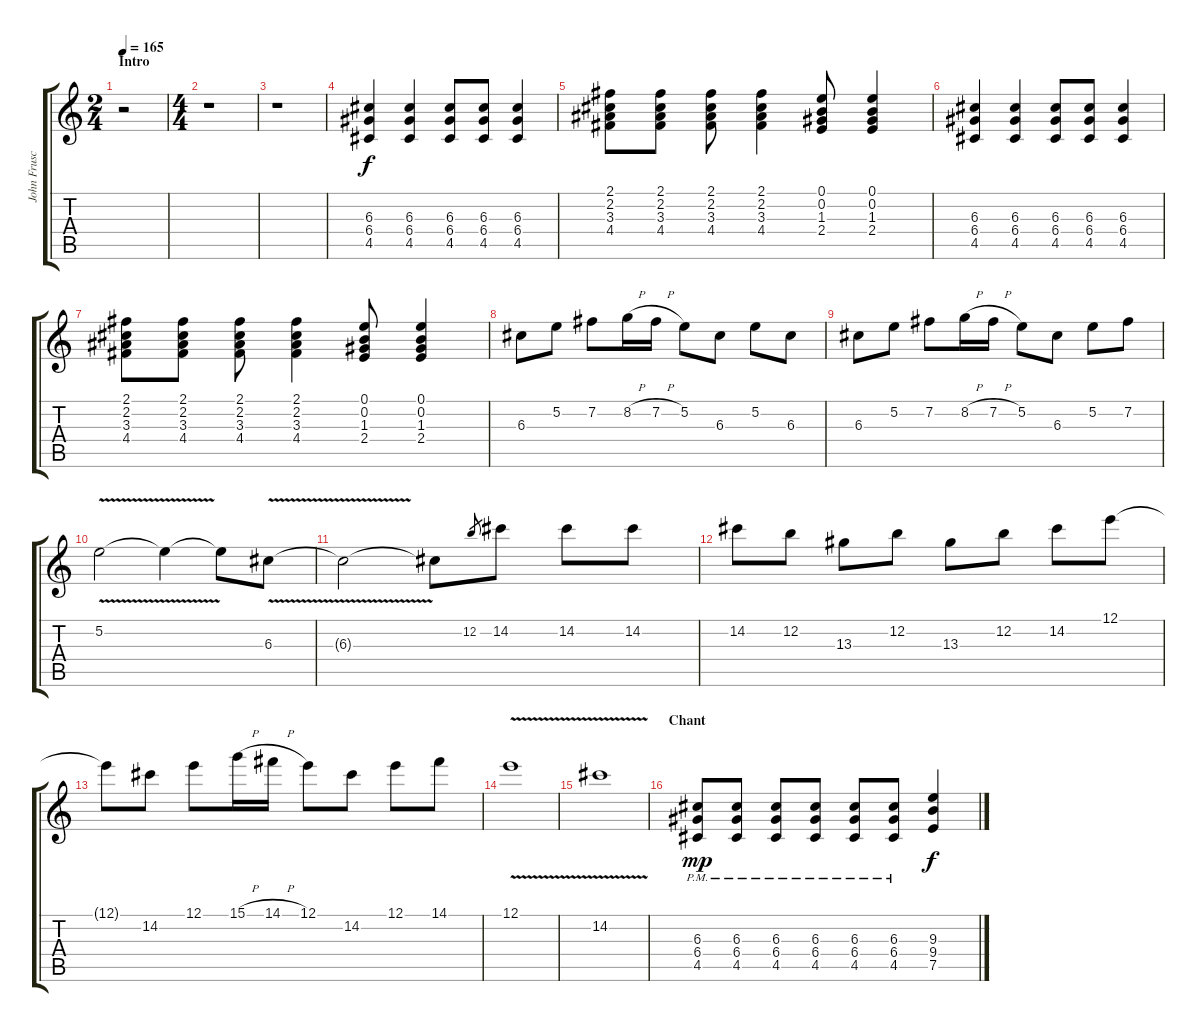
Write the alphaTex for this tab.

\track ("John Frusciante" "John Frusc") {instrument distortionguitar}
\staff {score tabs}
\tuning (E4 B3 G3 D3 A2 E2) {hide}
\ts (2 4)
\section ("" "Intro")
\tempo 165
\clef g2
\ks c
r.2{dy f instrument distortionguitar} |
\ts (4 4)
r.1 |
r.1 |
(6.3 6.4 4.5).4 (6.3 6.4 4.5).4 (6.3 6.4 4.5).8 (6.3 6.4 4.5).8 (6.3 6.4 4.5).4 |
(2.1 2.2 3.3 4.4).8 (2.1 2.2 3.3 4.4).8 (2.1 2.2 3.3 4.4).8 (2.1 2.2 3.3 4.4).4 (0.1 0.2 1.3 2.4).8 (0.1 0.2 1.3 2.4).4 |
(6.3 6.4 4.5).4 (6.3 6.4 4.5).4 (6.3 6.4 4.5).8 (6.3 6.4 4.5).8 (6.3 6.4 4.5).4 |
(2.1 2.2 3.3 4.4).8 (2.1 2.2 3.3 4.4).8 (2.1 2.2 3.3 4.4).8 (2.1 2.2 3.3 4.4).4 (0.1 0.2 1.3 2.4).8 (0.1 0.2 1.3 2.4).4 |
6.3.8 5.2.8 7.2.8 8.2{h}.16 7.2{h}.16 5.2.8 6.3.8 5.2.8 6.3.8 |
6.3.8 5.2.8 7.2.8 8.2{h}.16 7.2{h}.16 5.2.8 6.3.8 5.2.8 7.2.8 |
5.2{v}.2 5.2{t}.4 5.2{t}.8 6.3{v}.8 |
6.3{t}.2 6.3{t}.8 12.2.8{gr} 14.2.8 14.2.8 14.2.8 |
14.2.8 12.2.8 13.3.8 12.2.8 13.3.8 12.2.8 14.2.8 12.1.8 |
12.1{t}.8 14.2.8 12.1.8 15.1{h}.16 14.1{h}.16 12.1.8 14.2.8 12.1.8 14.1.8 |
12.1{v}.1 |
14.2{v}.1 |
\section ("" "Chant")
(6.3 6.4 4.5{pm}).8{dy mp} (6.3 6.4 4.5{pm}).8 (6.3 6.4 4.5{pm}).8 (6.3 6.4 4.5{pm}).8 (6.3 6.4 4.5{pm}).8 (6.3 6.4 4.5{pm}).8 (9.3 9.4 7.5).4{dy f}
